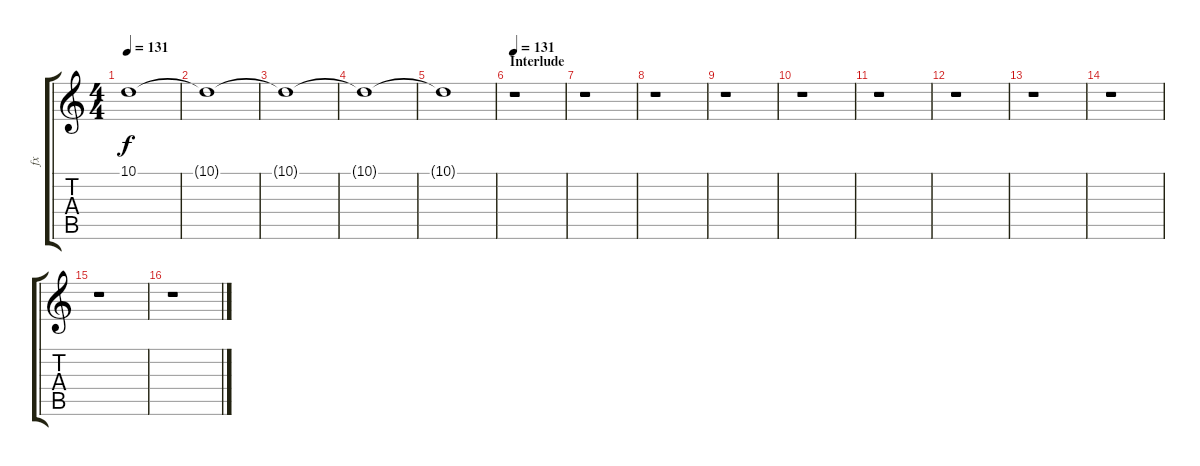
\track ("fx" "fx") {instrument pad2warm}
\staff {score tabs}
\tuning (E4 B3 G3 D3 A2 E2) {hide}
\ts (4 4)
\tempo 131
\clef g2
\ks c
10.1{t}.1{dy f} |
10.1{t}.1 |
10.1{t}.1 |
10.1{t}.1 |
10.1{t}.1 |
\section ("" "Interlude")
\tempo 131
r.1 |
r.1 |
r.1 |
r.1 |
r.1 |
r.1 |
r.1 |
r.1 |
r.1 |
r.1 |
r.1
